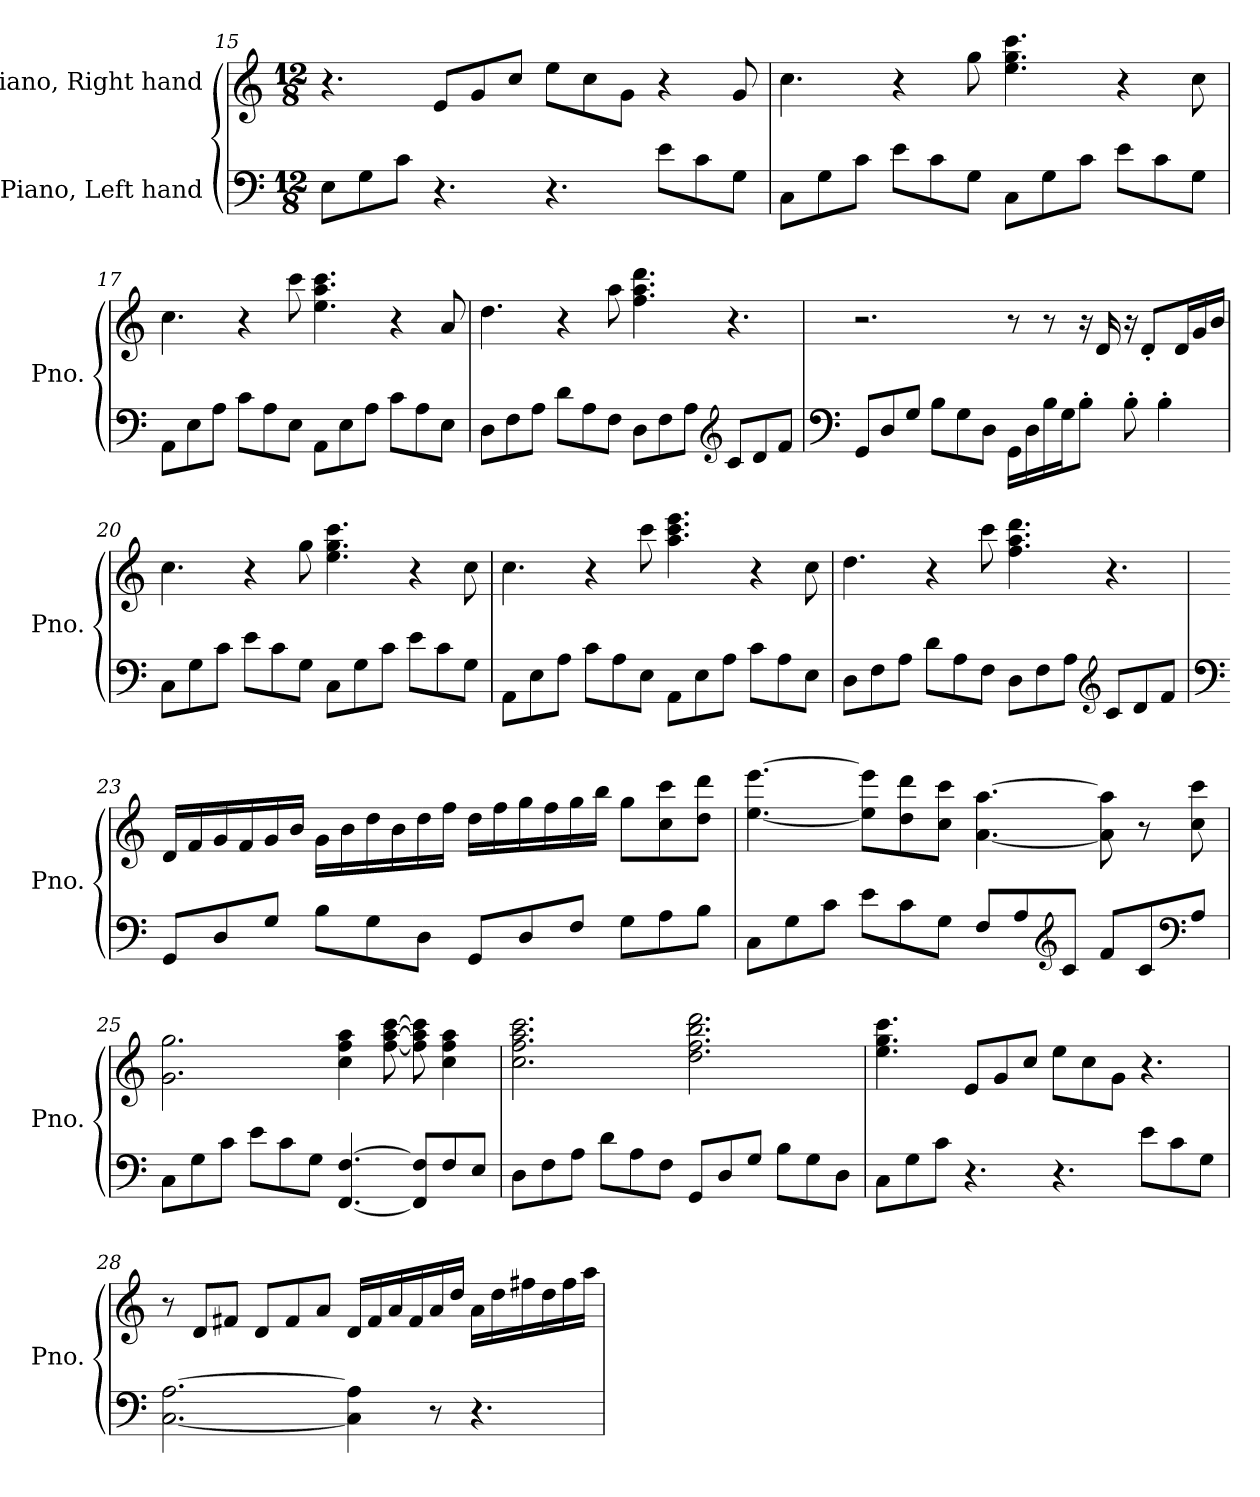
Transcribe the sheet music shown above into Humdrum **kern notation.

**kern	**kern
*part2	*part1
*staff2	*staff1
*I"Piano, Left hand	*I"Piano, Right hand
*I'Pno.	*I'Pno.
!!LO:LB:g=z
*clefF4	*clefG2
*k[]	*k[]
*M12/8	*M12/8
=15	=15
8E\L	4.r
8G\	.
8c\J	.
4.r	8e/L
.	8g/
.	8cc/J
4.r	8ee\L
.	8cc\
.	8g\J
8e\L	4r
8c\	.
8G\J	8g/
=16	=16
8C\L	4.cc\
8G\	.
8c\J	.
8e\L	4r
8c\	.
8G\J	8gg\
8C\L	4.ee\ 4.gg\ 4.ccc\
8G\	.
8c\J	.
8e\L	4r
8c\	.
8G\J	8cc\
=17	=17
8AA\L	4.cc\
8E\	.
8A\J	.
8c\L	4r
8A\	.
8E\J	8ccc\
8AA\L	4.ee\ 4.aa\ 4.ccc\
8E\	.
8A\J	.
8c\L	4r
8A\	.
8E\J	8a/
!!LO:PB:g=z
=18	=18
8D\L	4.dd\
8F\	.
8A\J	.
8d\L	4r
8A\	.
8F\J	8aa\
8D\L	4.ff\ 4.aa\ 4.ddd\
8F\	.
8A\J	.
*clefG2	*
8c/L	4.r
8d/	.
8f/J	.
=19	=19
*clefF4	*
8GG/L	2.r
8D/	.
8G/J	.
8B\L	.
8G\	.
8D\J	.
16GG\LL	8r
16D\	.
16B\	8r
16G\J	.
8B'\J	16r
.	16d/
8B'\	16r
.	8d'/L
4B'\	.
.	16d/L
.	16g/
.	16b/JJ
!!LO:LB:g=z
=20	=20
8C\L	4.cc\
8G\	.
8c\J	.
8e\L	4r
8c\	.
8G\J	8gg\
8C\L	4.ee\ 4.gg\ 4.ccc\
8G\	.
8c\J	.
8e\L	4r
8c\	.
8G\J	8cc\
=21	=21
8AA\L	4.cc\
8E\	.
8A\J	.
8c\L	4r
8A\	.
8E\J	8ccc\
8AA\L	4.aa\ 4.ccc\ 4.eee\
8E\	.
8A\J	.
8c\L	4r
8A\	.
8E\J	8cc\
=22	=22
8D\L	4.dd\
8F\	.
8A\J	.
8d\L	4r
8A\	.
8F\J	8ccc\
8D\L	4.ff\ 4.aa\ 4.ddd\
8F\	.
8A\J	.
*clefG2	*
8c/L	4.r
8d/	.
8f/J	.
!!LO:LB:g=z
=23	=23
*clefF4	*
8GG/L	16d/LL
.	16f/
8D/	16g/
.	16f/
8G/J	16g/
.	16b/JJ
8B\L	16g\LL
.	16b\
8G\	16dd\
.	16b\
8D\J	16dd\
.	16ff\JJ
8GG/L	16dd\LL
.	16ff\
8D/	16gg\
.	16ff\
8F/J	16gg\
.	16bb\JJ
8G\L	8gg\L
8A\	8cc\ 8ccc\
8B\J	8dd\ 8ddd\J
=24	=24
8C\L	[4.ee\ [4.eee\
8G\	.
8c\J	.
8e\L	8ee\] 8eee\]L
8c\	8dd\ 8ddd\
8G\J	8cc\ 8ccc\J
8F/L	[4.a\ [4.aa\
8A/	.
*clefG2	*
8c/J	.
8f/L	8a\] 8aa\]
8c/	8r
*clefF4	*
8A/J	8cc\ 8ccc\
!!LO:LB:g=z
=25	=25
8C\L	2.g\ 2.gg\
8G\	.
8c\J	.
8e\L	.
8c\	.
8G\J	.
[4.FF/ [4.F/	4cc\ 4ff\ 4aa\
.	[8ff\ [8aa\ [8ccc\
8FF/] 8F/]L	8ff\] 8aa\] 8ccc\]
8F/	4cc\ 4ff\ 4aa\
8E/J	.
=26	=26
8D\L	2.cc\ 2.ff\ 2.aa\ 2.ccc\
8F\	.
8A\J	.
8d\L	.
8A\	.
8F\J	.
8GG/L	2.dd\ 2.ff\ 2.bb\ 2.ddd\
8D/	.
8G/J	.
8B\L	.
8G\	.
8D\J	.
=27	=27
8C\L	4.ee\ 4.gg\ 4.ccc\
8G\	.
8c\J	.
4.r	8e/L
.	8g/
.	8cc/J
4.r	8ee\L
.	8cc\
.	8g\J
8e\L	4.r
8c\	.
8G\J	.
!!LO:LB:g=z
=28	=28
[2.C\ [2.A\	8r
.	8d/L
.	8f#X/J
.	8d/L
.	8f#/
.	8a/J
4C\] 4A\]	16d/LL
.	16f#/
.	16a/
.	16f#/
8r	16a/
.	16dd/JJ
4.r	16a\LL
.	16dd\
.	16ff#X\
.	16dd\
.	16ff#\
.	16aa\JJ
=	=
*-	*-
